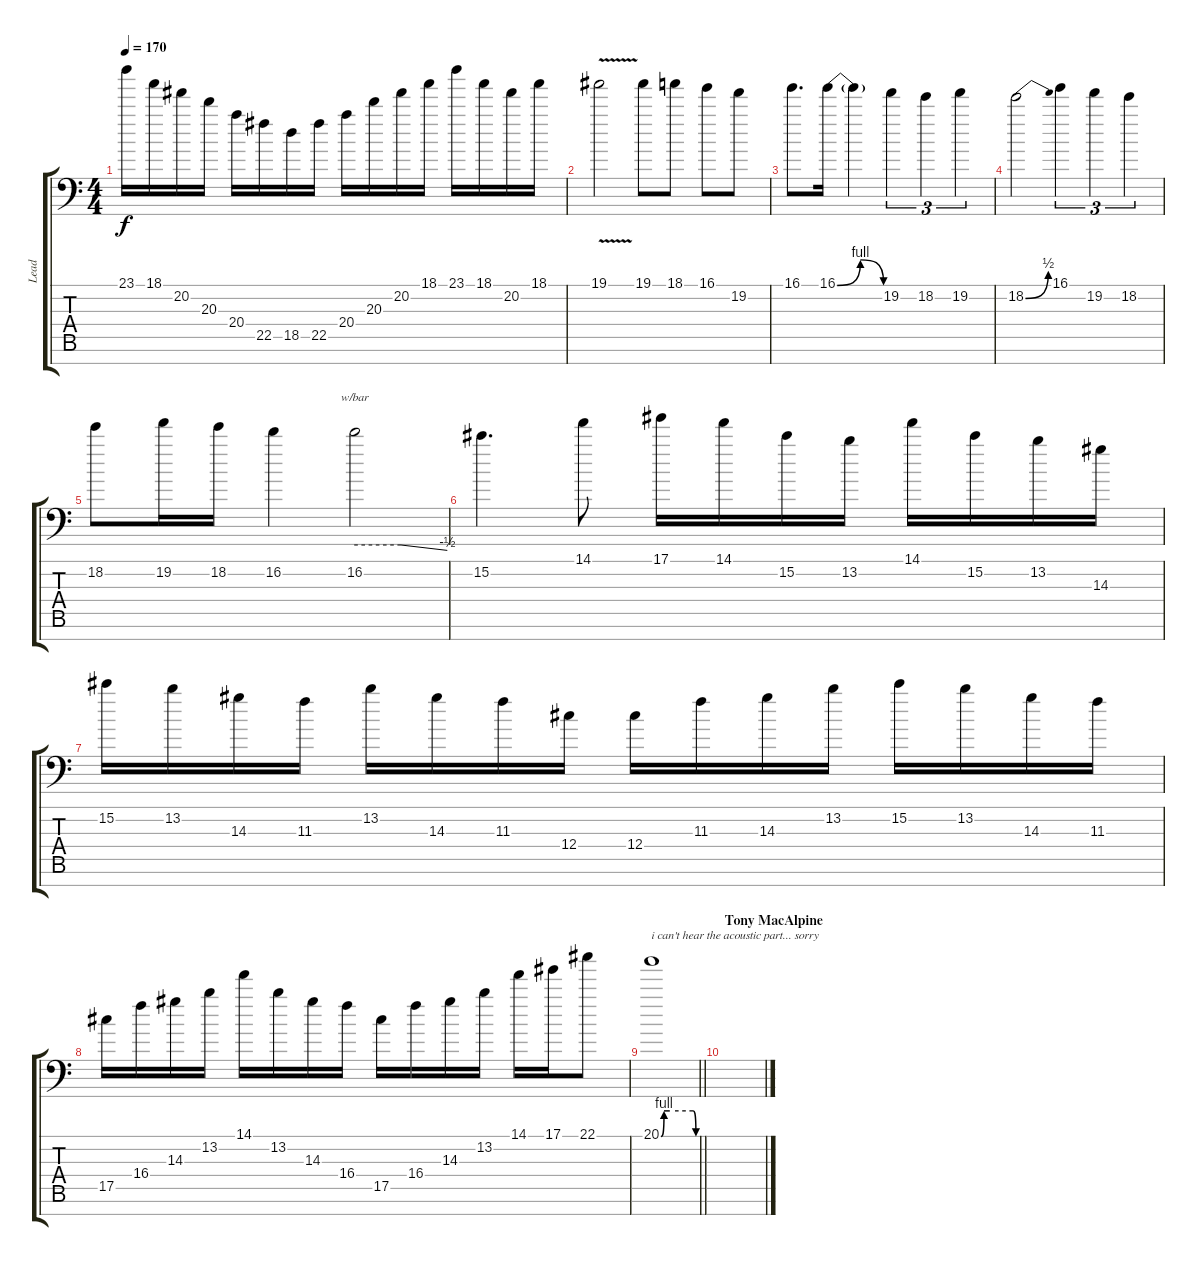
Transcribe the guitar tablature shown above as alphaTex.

\track ("Lead" "Lead") {instrument distortionguitar}
\staff {score tabs}
\tuning (Eb4 Bb3 Gb3 Db3 Ab2 Eb2 Bb1) {hide}
\ts (4 4)
\tempo 170
\clef f4
\ks c
23.1.16{dy f} 18.1.16 20.2.16 20.3.16 20.4.16 22.5.16 18.5.16 22.5.16 20.4.16 20.3.16 20.2.16 18.1.16 23.1.16 18.1.16 20.2.16 18.1.16 |
19.1{v}.2 19.1.8 18.1.8 16.1.8 19.2.8 |
16.1.8{d} 16.1{be (bendrelease 0 0 30 4 30 4 60 0)}.16 16.1{t}.4 19.2.4{tu (3 2)} 18.2.4{tu (3 2)} 19.2.4{tu (3 2)} |
18.2{be (bend 0 0 60 2)}.2 16.1.4{tu (3 2)} 19.2.4{tu (3 2)} 18.2.4{tu (3 2)} |
18.2.8 19.2.16 18.2.16 16.2.4 16.2.2{tbe (custom default 0 0 30 0 60 -2)} |
15.2.4{d} 14.1.8 17.1.16 14.1.16 15.2.16 13.2.16 14.1.16 15.2.16 13.2.16 14.3.16 |
15.2.16 13.2.16 14.3.16 11.3.16 13.2.16 14.3.16 11.3.16 12.4.16 12.4.16 11.3.16 14.3.16 13.2.16 15.2.16 13.2.16 14.3.16 11.3.16 |
17.5.16 16.4.16 14.3.16 13.2.16 14.1.16 13.2.16 14.3.16 16.4.16 17.5.16 16.4.16 14.3.16 13.2.16 14.1.16 17.1.16 22.1.8 |
\barLineRight lightlight
20.1{be (custom 0 0 5 4 15 4 55 4 60 0)}.1{txt "i can't hear the acoustic part... sorry"} |
\section ("" "Tony MacAlpine")
